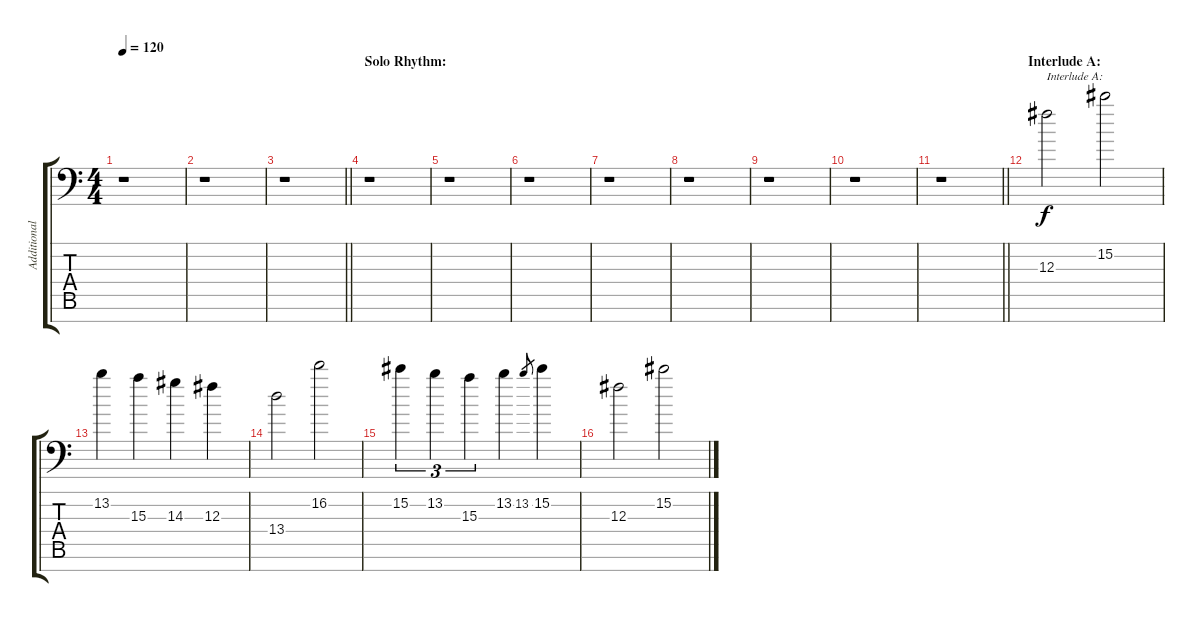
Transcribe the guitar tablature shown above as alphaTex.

\track ("Additional Leads" "Additional") {instrument distortionguitar}
\staff {score tabs}
\tuning (Eb4 Bb3 Gb3 Db3 Ab2 Eb2 Bb1) {hide}
\ts (4 4)
\tempo 120
\clef f4
\ks c
r.1{dy f} |
r.1 |
\barLineRight lightlight
r.1 |
\section ("" "Solo Rhythm:")
r.1 |
r.1 |
r.1 |
r.1 |
r.1 |
r.1 |
r.1 |
\barLineRight lightlight
r.1 |
\section ("" "Interlude A:")
12.3.2{txt "Interlude A:"} 15.2.2 |
13.2.4 15.3.4 14.3.4 12.3.4 |
13.4.2 16.2.2 |
15.2.4{tu (3 2)} 13.2.4{tu (3 2)} 15.3.4{tu (3 2)} 13.2.4 13.2.8{gr} 15.2.4 |
12.3.2 15.2.2
